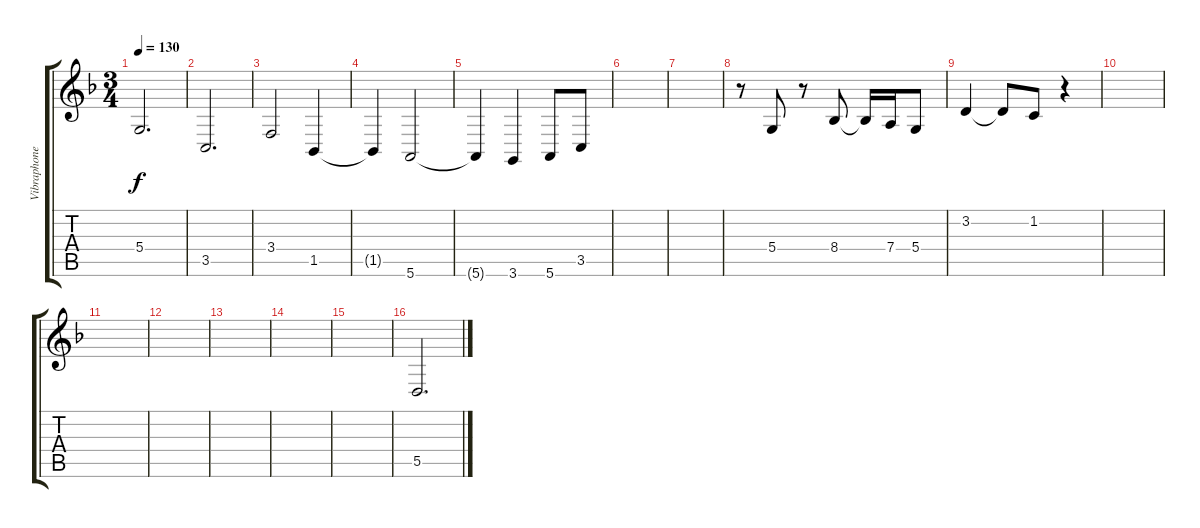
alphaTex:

\track ("Vibraphone" "Vibraphone") {instrument vibraphone}
\staff {score tabs}
\tuning (E4 B3 G3 D3 A2 E2) {hide}
\ts (3 4)
\tempo 130
\clef g2
\ks dminor
5.4.2{d dy f} |
3.5.2{d} |
3.4.2 1.5.4 |
1.5{t}.4 5.6.2 |
5.6{t}.4 3.6.4 5.6.8 3.5.8 |
|
|
r.8 5.4.8 r.8 8.4.8 8.4{t}.16 7.4.16 5.4.8 |
3.2.4 3.2{t}.8 1.2.8 r.4 |
|
|
|
|
|
|
5.5.2{d}
